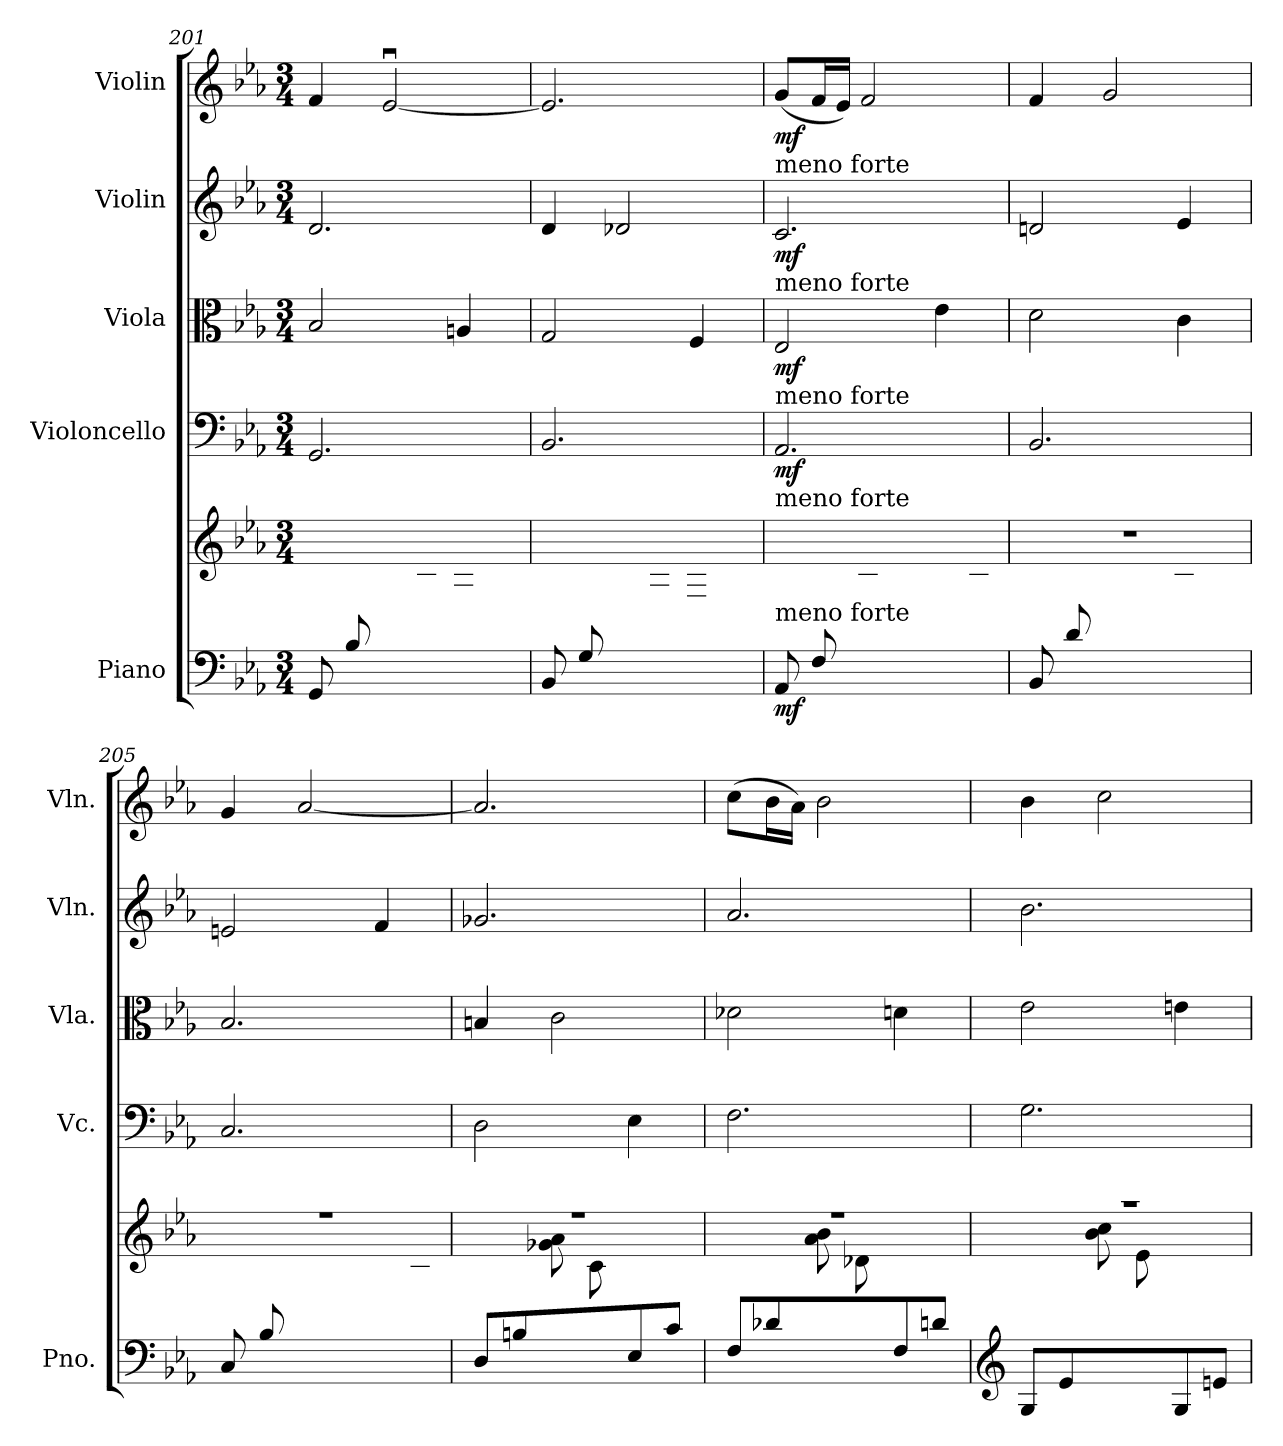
**kern	**kern	**dynam	**kern	**dynam	**kern	**dynam	**kern	**dynam	**kern	**dynam
*part5	*part5	*part5	*part4	*part4	*part3	*part3	*part2	*part2	*part1	*part1
*staff6	*staff5	*staff5/6	*staff4	*staff4	*staff3	*staff3	*staff2	*staff2	*staff1	*staff1
*I"Piano	*	*	*I"Violoncello	*	*I"Viola	*	*I"Violin	*	*I"Violin	*
*I'Pno.	*	*	*I'Vc.	*	*I'Vla.	*	*I'Vln.	*	*I'Vln.	*
*clefF4	*clefG2	*	*clefF4	*	*clefC3	*	*clefG2	*	*clefG2	*
*k[b-e-a-]	*k[b-e-a-]	*	*k[b-e-a-]	*	*k[b-e-a-]	*	*k[b-e-a-]	*	*k[b-e-a-]	*
*M3/4	*M3/4	*	*M3/4	*	*M3/4	*	*M3/4	*	*M3/4	*
=201	=201	=201	=201	=201	=201	=201	=201	=201	=201	=201
*	*^	*	*	*	*	*	*	*	*	*
8GG/L	2.ryy	4ryy	.	2.GG/	.	2B-/	.	2.d/	.	4f/	.
8B-/	.	.	.	.	.	.	.	.	.	.	.
2ryy	.	8d\ 8e-\	.	.	.	.	.	.	.	[2e-u/	.
.	.	8B-\	.	.	.	.	.	.	.	.	.
.	.	8An\	.	.	.	4An/	.	.	.	.	.
.	.	8e-\J	.	.	.	.	.	.	.	.	.
!!LO:LB:g=z
=202	=202	=202	=202	=202	=202	=202	=202	=202	=202	=202	=202
8BB-/L	2.ryy	4ryy	.	2.BB-/	.	2G/	.	4d/	.	2.e-/]	.
8G/	.	.	.	.	.	.	.	.	.	.	.
2ryy	.	8d-X\ 8e-\	.	.	.	.	.	2d-X/	.	.	.
.	.	8G\	.	.	.	.	.	.	.	.	.
.	.	8F\	.	.	.	4F/	.	.	.	.	.
.	.	8d-\J	.	.	.	.	.	.	.	.	.
=203	=203	=203	=203	=203	=203	=203	=203	=203	=203	=203	=203
!	!	!	!	!	!	!	!	!	!	!LO:TX:b:t=meno forte	!
!	!	!	!	!	!	!	!	!LO:TX:b:t=meno forte	!	!	!
!	!	!	!	!	!	!LO:TX:b:t=meno forte	!	!	!	!	!
!	!	!	!	!LO:TX:b:t=meno forte	!	!	!	!	!	!	!
!	!LO:TX:b:t=meno forte	!	!	!	!	!	!	!	!	!	!
!	!	!	!LO:DY:b=2	!	!LO:DY:b	!	!LO:DY:b	!	!LO:DY:b	!	!LO:DY:b
8AA-/L	2.ryy	4ryy	mf	2.AA-/	mf	2E-/	mf	2.c/	mf	(8g/L	mf
8F/	.	.	.	.	.	.	.	.	.	16f/L	.
.	.	.	.	.	.	.	.	.	.	16e-/JJ)	.
2ryy	.	8c\	.	.	.	.	.	.	.	2f/	.
.	.	8f\	.	.	.	.	.	.	.	.	.
.	.	8e-\	.	.	.	4e-\	.	.	.	.	.
.	.	8c\J	.	.	.	.	.	.	.	.	.
=204	=204	=204	=204	=204	=204	=204	=204	=204	=204	=204	=204
8BB-/L	2.r	4ryy	.	2.BB-/	.	2d\	.	2dn/	.	4f/	.
8d/	.	.	.	.	.	.	.	.	.	.	.
2ryy	.	8d\	.	.	.	.	.	.	.	2g/	.
.	.	8g\	.	.	.	.	.	.	.	.	.
.	.	8c\	.	.	.	4c\	.	4e-/	.	.	.
.	.	8e-\J	.	.	.	.	.	.	.	.	.
=205	=205	=205	=205	=205	=205	=205	=205	=205	=205	=205	=205
8C/L	2.r	4ryy	.	2.C/	.	2.B-/	.	2en/	.	4g/	.
8B-/	.	.	.	.	.	.	.	.	.	.	.
2ryy	.	8en\	.	.	.	.	.	.	.	[2a-/	.
.	.	8a-\	.	.	.	.	.	.	.	.	.
.	.	8f\	.	.	.	.	.	4f/	.	.	.
.	.	8B-\J	.	.	.	.	.	.	.	.	.
=206	=206	=206	=206	=206	=206	=206	=206	=206	=206	=206	=206
8D/L	2.r	4ryy	.	2D\	.	4Bn/	.	2.g-X/	.	2.a-/]	.
8Bn/	.	.	.	.	.	.	.	.	.	.	.
4ryy	.	8g-X\ 8a-\	.	.	.	2c\	.	.	.	.	.
.	.	8c\	.	.	.	.	.	.	.	.	.
8E-/	.	4ryy	.	4E-\	.	.	.	.	.	.	.
8c/J	.	.	.	.	.	.	.	.	.	.	.
!!LO:PB:g=z
=207	=207	=207	=207	=207	=207	=207	=207	=207	=207	=207	=207
8F/L	2.r	4ryy	.	2.F\	.	2d-X\	.	2.a-/	.	(8cc\L	.
8d-X/	.	.	.	.	.	.	.	.	.	16b-\L	.
.	.	.	.	.	.	.	.	.	.	16a-\JJ)	.
4ryy	.	8a-\ 8b-\	.	.	.	.	.	.	.	2b-\	.
.	.	8d-X\	.	.	.	.	.	.	.	.	.
8F/	.	4ryy	.	.	.	4dn\	.	.	.	.	.
8dn/J	.	.	.	.	.	.	.	.	.	.	.
=208	=208	=208	=208	=208	=208	=208	=208	=208	=208	=208	=208
*clefG2	*	*	*	*	*	*	*	*	*	*	*
8G/L	2.r	4ryy	.	2.G\	.	2e-\	.	2.b-\	.	4b-\	.
8e-/	.	.	.	.	.	.	.	.	.	.	.
4ryy	.	8b-\ 8cc\	.	.	.	.	.	.	.	2cc\	.
.	.	8e-\	.	.	.	.	.	.	.	.	.
8G/	.	4ryy	.	.	.	4en\	.	.	.	.	.
8en/J	.	.	.	.	.	.	.	.	.	.	.
*	*v	*v	*	*	*	*	*	*	*	*	*
=	=	=	=	=	=	=	=	=	=	=
*-	*-	*-	*-	*-	*-	*-	*-	*-	*-	*-
